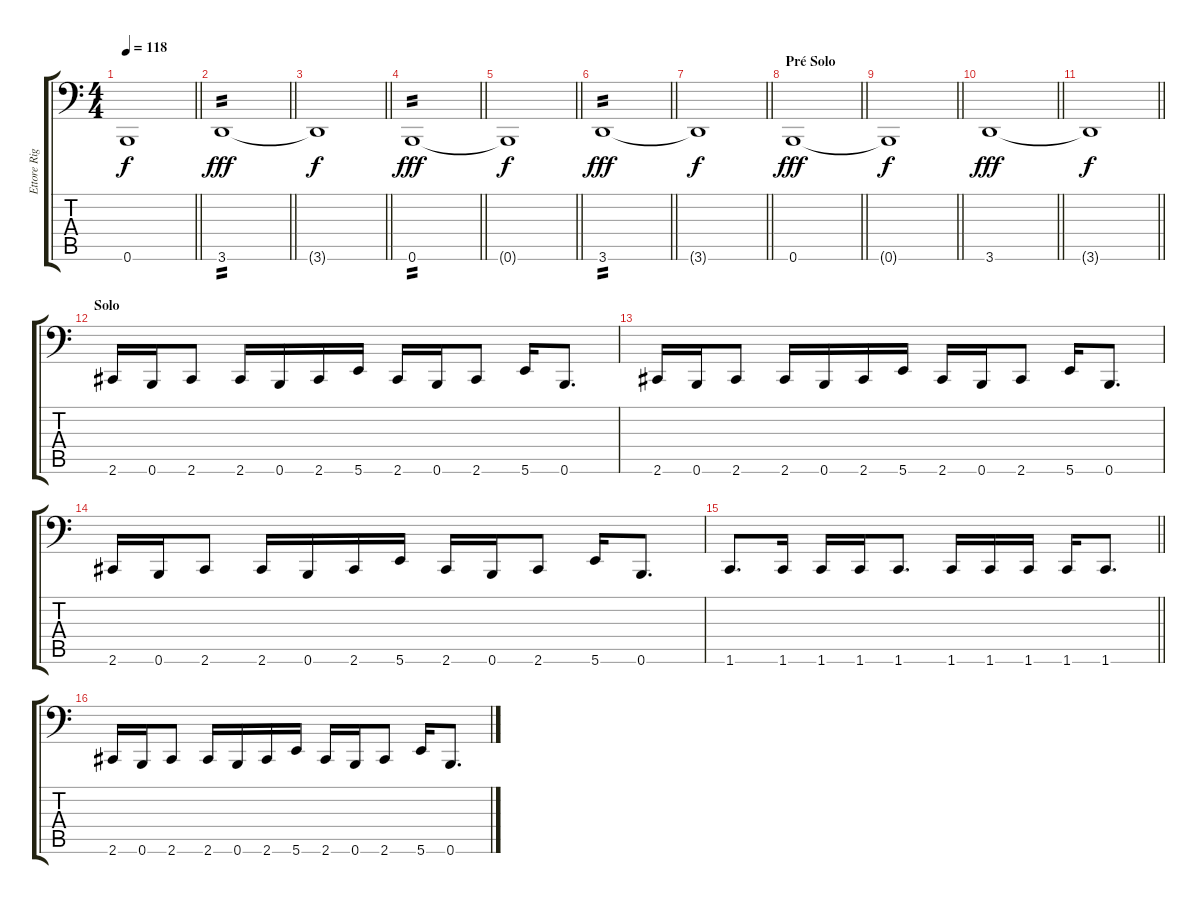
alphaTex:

\track ("Ettore Rigotti" "Ettore Rig") {instrument electricbasspick}
\staff {score tabs}
\tuning (Db3 Ab2 E2 B1 Gb1 B0) {hide}
\ts (4 4)
\tempo 118
\clef f4
\barLineRight lightlight
\ks c
0.6{t}.1{dy f} |
\barLineRight lightlight
3.6.1{tp 2 dy fff} |
\barLineRight lightlight
3.6{t}.1{dy f} |
\barLineRight lightlight
0.6.1{tp 2 dy fff} |
\barLineRight lightlight
0.6{t}.1{dy f} |
\barLineRight lightlight
3.6.1{tp 2 dy fff} |
\barLineRight lightlight
3.6{t}.1{dy f} |
\section ("" "Pré Solo")
\barLineRight lightlight
0.6.1{dy fff} |
\barLineRight lightlight
0.6{t}.1{dy f} |
\barLineRight lightlight
3.6.1{dy fff} |
\barLineRight lightlight
3.6{t}.1{dy f} |
\section ("" "Solo")
2.6.16 0.6.16 2.6.8 2.6.16 0.6.16 2.6.16 5.6.16 2.6.16 0.6.16 2.6.8 5.6.16 0.6.8{d} |
2.6.16 0.6.16 2.6.8 2.6.16 0.6.16 2.6.16 5.6.16 2.6.16 0.6.16 2.6.8 5.6.16 0.6.8{d} |
2.6.16 0.6.16 2.6.8 2.6.16 0.6.16 2.6.16 5.6.16 2.6.16 0.6.16 2.6.8 5.6.16 0.6.8{d} |
\barLineRight lightlight
1.6.8{d} 1.6.16 1.6.16 1.6.16 1.6.8{d} 1.6.16 1.6.16 1.6.16 1.6.16 1.6.8{d} |
2.6.16 0.6.16 2.6.8 2.6.16 0.6.16 2.6.16 5.6.16 2.6.16 0.6.16 2.6.8 5.6.16 0.6.8{d}
